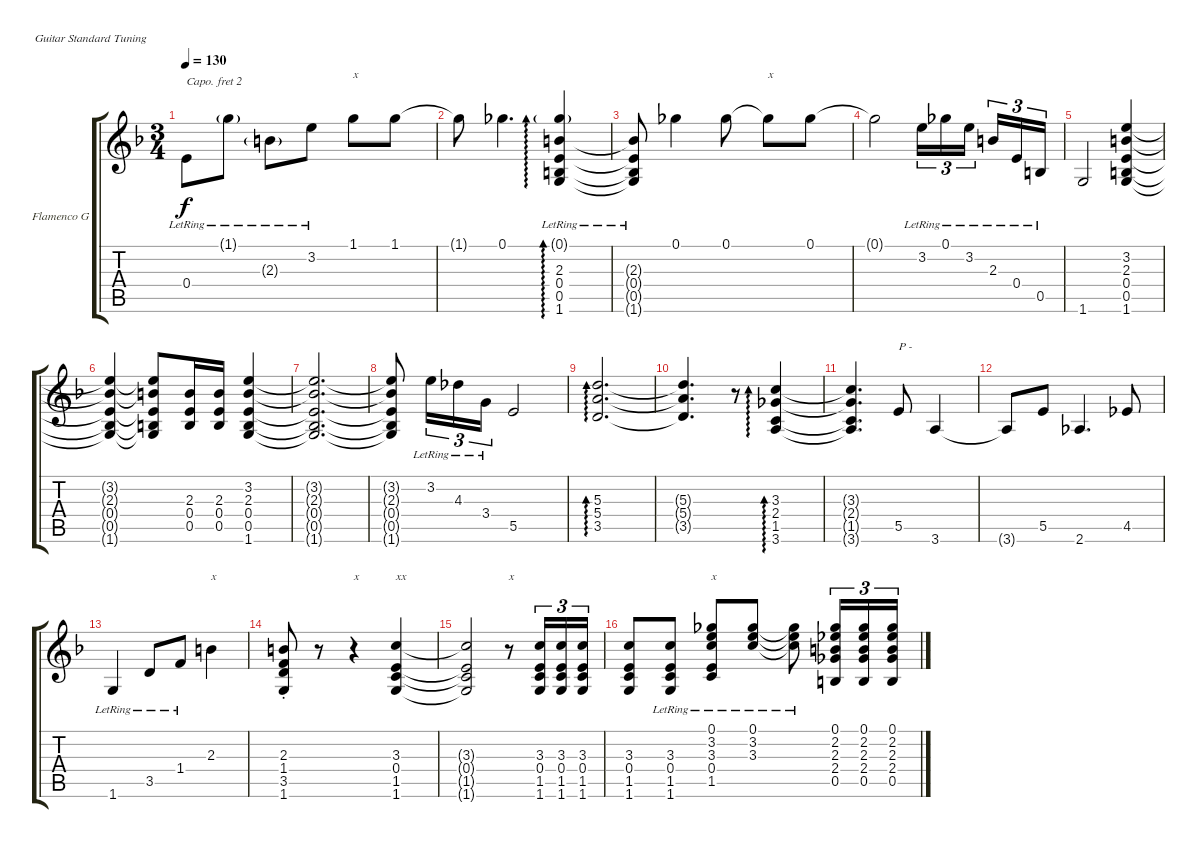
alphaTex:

\defaultSystemsLayout 4
\bracketExtendMode groupsimilarinstruments
\firstSystemTrackNameOrientation horizontal
\otherSystemsTrackNameOrientation horizontal
\track ("Flamenco Guitar" "Flamenco G") {instrument acousticguitarnylon}
\staff {score tabs}
\capo 2
\tuning (E4 B3 G3 D3 A2 E2)
\ts (3 4)
\tempo 130
\clef g2
\ks f
0.4{lr}.8{dy f} 1.1{g lr}.8 2.3{g lr}.8 3.2{lr}.8 1.1.8{txt "x"} 1.1.8 |
\scale
0.27451 1.1{t}.8 0.1.4{d} (2.3{lr} 0.4{lr} 0.5{lr} 1.6{lr} 0.1{g lr}).4{ad 0} |
\scale
0.252723 (2.3{lr t} 0.4{lr t} 0.5{lr t} 1.6{lr t}).8 0.1.4 0.1.8 0.1{t}.8{txt "x"} 0.1.8 |
\scale
0.339869 0.1{t}.2 3.2{lr}.16{tu (3 2)} 0.1{lr}.16{tu (3 2)} 3.2{lr}.16{tu (3 2)} 2.3{lr}.16{tu (3 2)} 0.4{lr}.16{tu (3 2)} 0.5{lr}.16{tu (3 2)} |
\scale
0.132898 1.6.2 (3.2 2.3 0.4 0.5 1.6).4 |
(1.6{t} 0.5{t} 0.4{t} 2.3{t} 3.2{t}).4 (3.2{t} 2.3{t} 0.4{t} 0.5{t} 1.6{t}).8 (2.3 0.4 0.5).16 (0.5 0.4 2.3).16 (3.2 2.3 0.4 0.5 1.6).4 |
(3.2{t} 2.3{t} 0.4{t} 0.5{t} 1.6{t}).2{d} |
(3.2{t} 2.3{t} 0.4{t} 0.5{t} 1.6{t}).8 3.2{lr}.16{tu (3 2)} 4.3{lr}.16{tu (3 2)} 3.4{lr}.16{tu (3 2)} 5.5.2 |
(3.5 5.4 5.3).2{d ad 0} |
(5.3{t} 5.4{t} 3.5{t}).4{d} r.8 (3.6 1.5 2.4 3.3).4{ad 0} |
(3.3{t} 2.4{t} 1.5{t} 3.6{t}).4{d} 5.5.8{txt "P -"} 3.6.4 |
3.6{t}.8 5.5.8 2.6.4{d} 4.5.8 |
1.6{lr}.4 3.5{lr}.8 1.4{lr}.8 2.3.4{txt "x"} |
(1.6 3.5 1.4 2.3{st}).8 r.8 r.4{txt "x"} (0.4 1.5 1.6 3.3).4{txt "xx"} |
(3.3{t} 0.4{t} 1.5{t} 1.6{t}).2 r.8{txt "x"} (1.6 1.5 0.4 3.3).16{tu (3 2)} (1.6 1.5 0.4 3.3).16{tu (3 2)} (1.6 1.5 0.4 3.3).16{tu (3 2)} |
(1.6 1.5 0.4 3.3).8 (1.6{lr} 1.5{lr} 0.4{lr} 3.3{lr}).8 (1.5{lr} 0.4{lr} 3.3{lr} 3.2{lr} 0.1{lr}).8{txt "x"} (3.3{lr} 3.2{lr} 0.1{lr}).8 (0.1{lr t} 3.2{lr t} 3.3{lr t}).8 (0.5 2.4 2.3 2.2 0.1).16{tu (3 2)} (0.5 2.4 2.3 2.2 0.1).16{tu (3 2)} (0.5 2.4 2.3 2.2 0.1).16{tu (3 2)}
